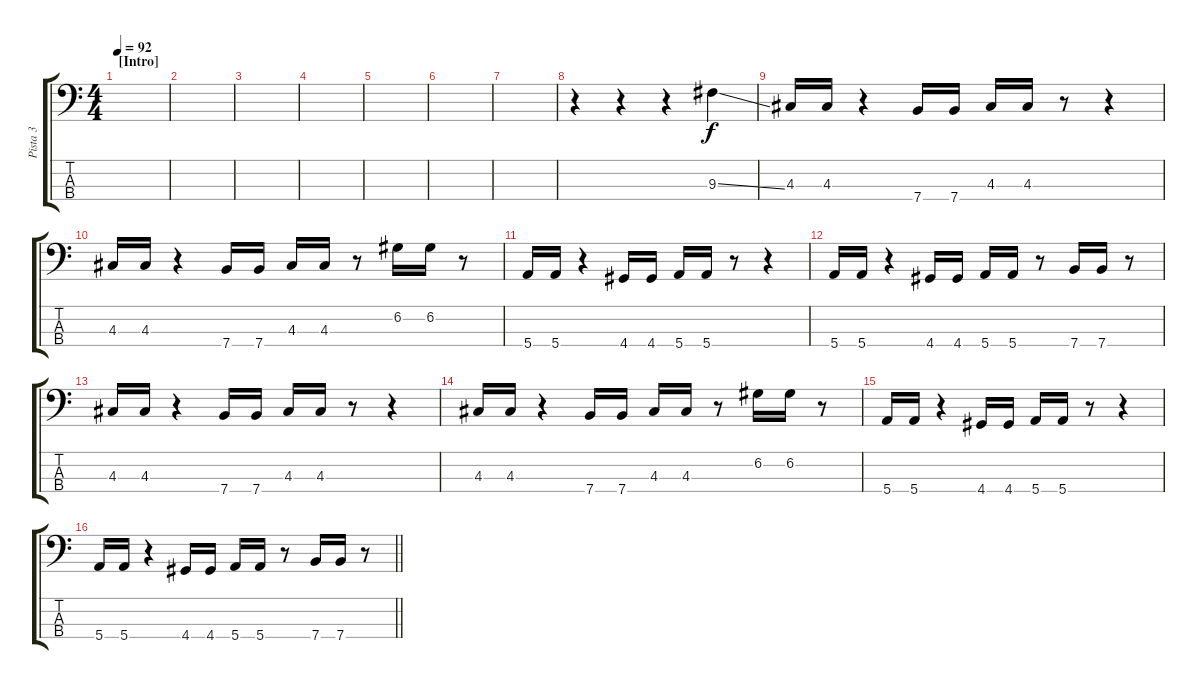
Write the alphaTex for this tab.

\track ("Pista 3" "Pista 3") {instrument electricbassfinger}
\staff {score tabs}
\tuning (G2 D2 A1 E1) {hide}
\ts (4 4)
\section ("" "[Intro]")
\tempo 92
\clef f4
\ks c
|
|
|
|
|
|
|
r.4 r.4 r.4 9.3{ss}.4 |
4.3.16 4.3.16 r.4 7.4.16 7.4.16 4.3.16 4.3.16 r.8 r.4 |
4.3.16 4.3.16 r.4 7.4.16 7.4.16 4.3.16 4.3.16 r.8 6.2.16 6.2.16 r.8 |
5.4.16 5.4.16 r.4 4.4.16 4.4.16 5.4.16 5.4.16 r.8 r.4 |
5.4.16 5.4.16 r.4 4.4.16 4.4.16 5.4.16 5.4.16 r.8 7.4.16 7.4.16 r.8 |
4.3.16 4.3.16 r.4 7.4.16 7.4.16 4.3.16 4.3.16 r.8 r.4 |
4.3.16 4.3.16 r.4 7.4.16 7.4.16 4.3.16 4.3.16 r.8 6.2.16 6.2.16 r.8 |
5.4.16 5.4.16 r.4 4.4.16 4.4.16 5.4.16 5.4.16 r.8 r.4 |
\barLineRight lightlight
5.4.16 5.4.16 r.4 4.4.16 4.4.16 5.4.16 5.4.16 r.8 7.4.16 7.4.16 r.8
